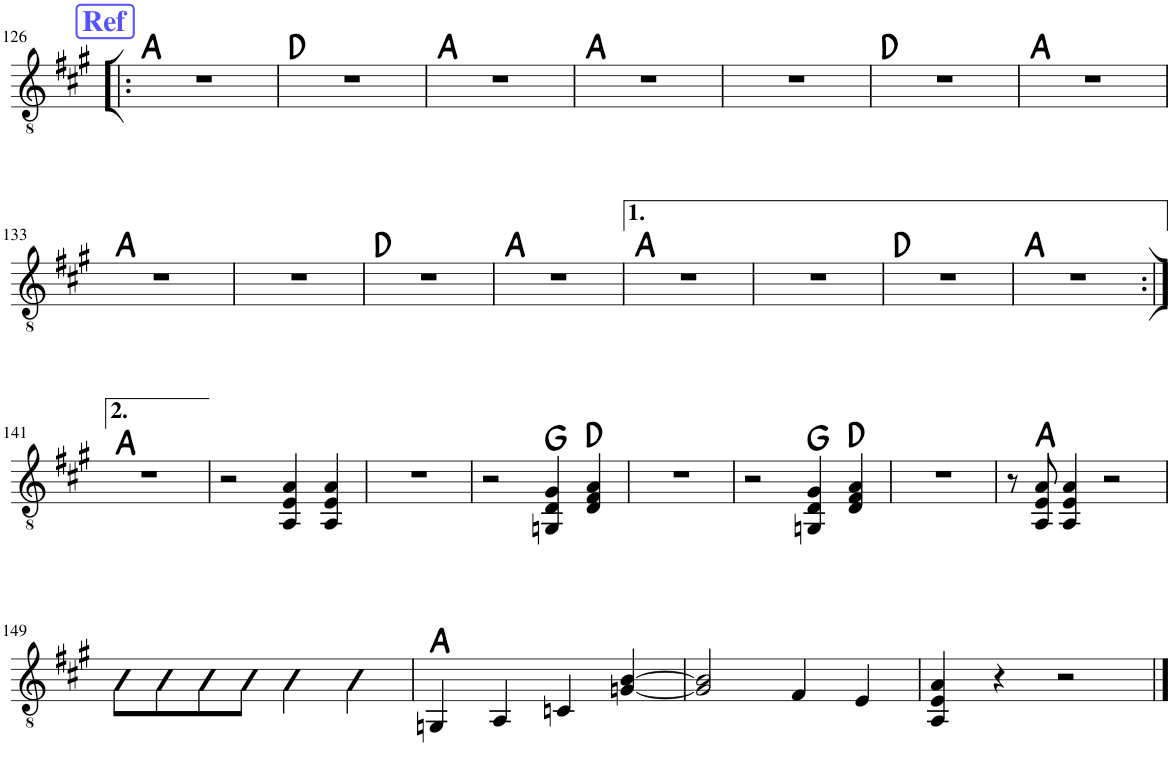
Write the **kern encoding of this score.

**kern	**harte
*part1	*part1
*staff1	*
*I"Classical Guitar	*
*I'Guit.	*
!!LO:PB:g=z
*clefGv2	*
*k[f#c#g#]	*
*M4/4	*
!!LO:REH:place=s1:a:B:cj:color=#5555FF:fs=14:t=Ref
=126!|:	=126!|:
1r	A:maj
=127	=127
1r	D:maj
=128	=128
1r	A:maj
=129	=129
1r	A:maj
=130	=130
1r	.
=131	=131
1r	D:maj
=132	=132
1r	A:maj
!!LO:LB:g=z
=133	=133
1r	A:maj
=134	=134
1r	.
=135	=135
1r	D:maj
=136	=136
1r	A:maj
=137	=137
1r	A:maj
=138	=138
1r	.
=139	=139
1r	D:maj
=140	=140
1r	A:maj
!!LO:LB:g=z
=141:|!	=141:|!
1r	A:maj
=142	=142
2r	.
4AA/ 4E/ 4A/	.
4AA/ 4E/ 4A/	.
=143	=143
1r	.
=144	=144
2r	.
4GGn/ 4D/ 4G#/	G:maj
4D/ 4F#/ 4A/	D:maj
=145	=145
1r	.
=146	=146
2r	.
4GGn/ 4D/ 4G#/	G:maj
4D/ 4F#/ 4A/	D:maj
=147	=147
1r	.
=148	=148
8r	.
8AA/ 8E/ 8A/	A:maj
4AA/ 4E/ 4A/	.
2r	.
!!LO:LB:g=z
=149	=149
8A\L	.
8A\	.
8A\	.
8A\J	.
4A\	.
4A\	.
=150	=150
4GGn/	A:maj
4AA/	.
4Cn/	.
[4Gn/ [4B/	.
=151	=151
2G/] 2B/]	.
4F#/	.
4E/	.
=152	=152
4AA/ 4E/ 4A/	.
4r	.
2r	.
==	==
*-	*-
